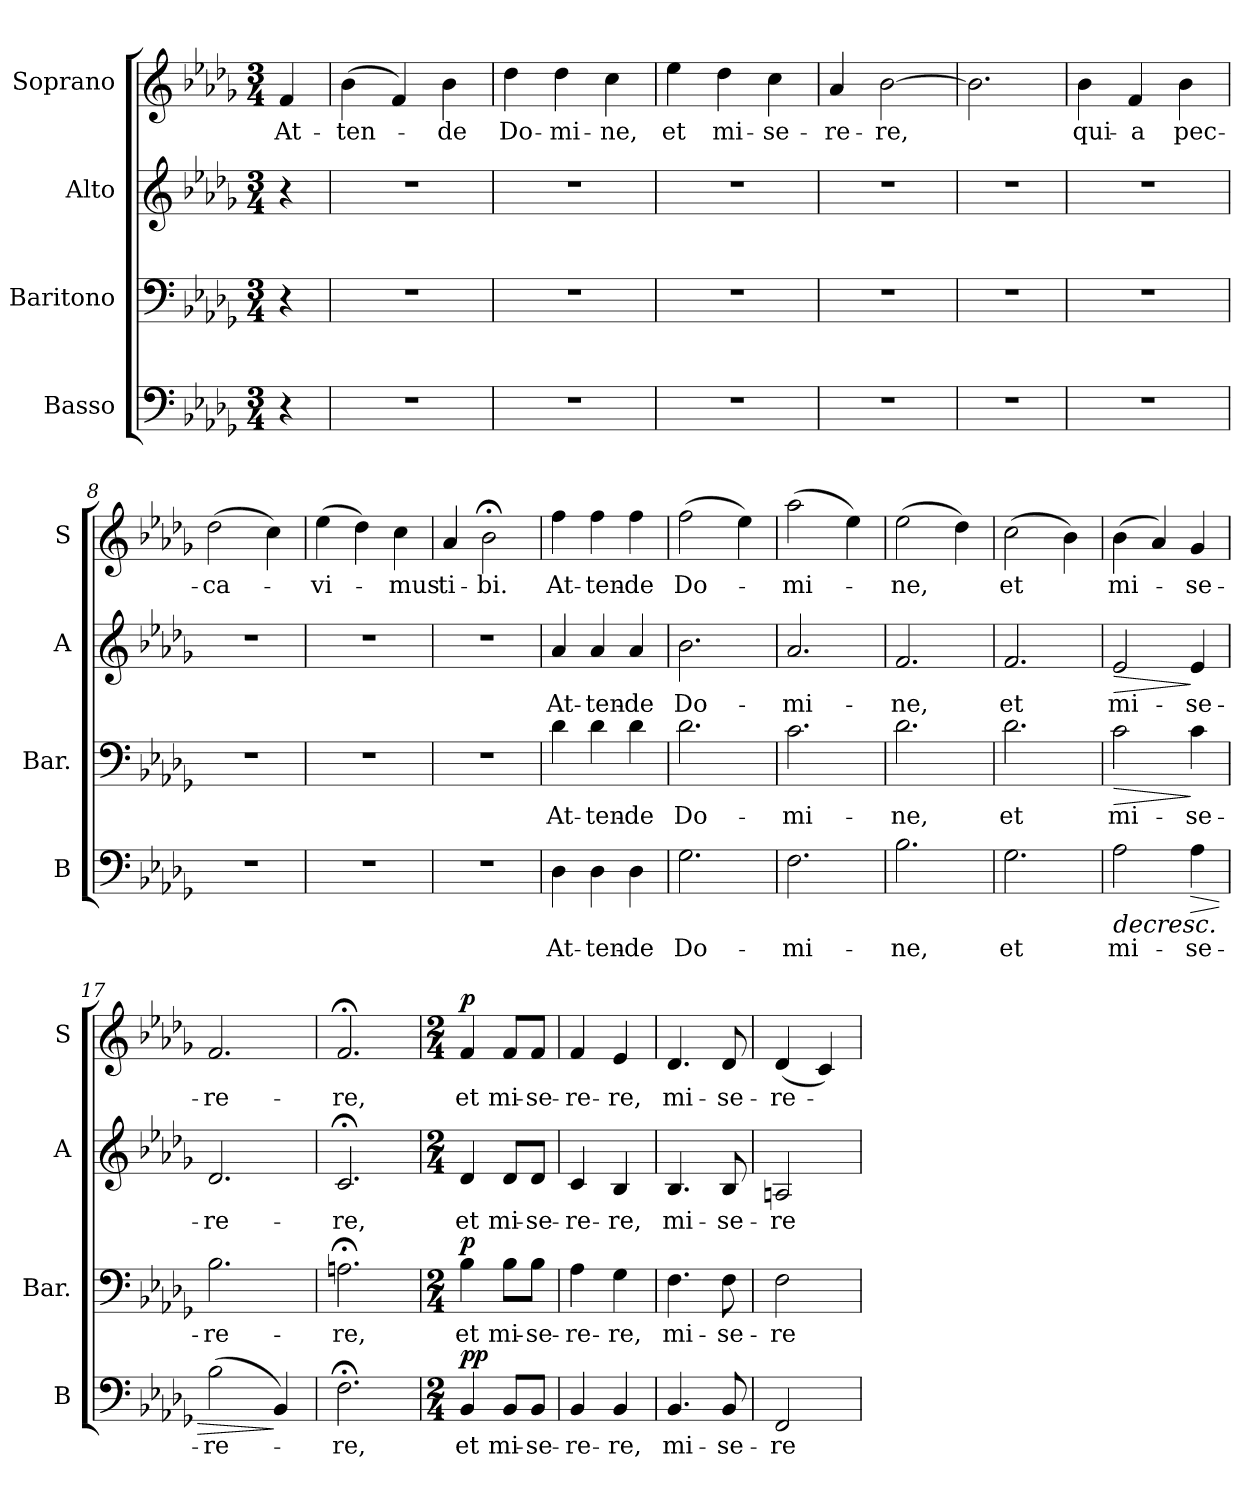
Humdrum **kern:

**kern	**text	**dynam	**kern	**text	**dynam	**kern	**text	**dynam	**kern	**text	**dynam
*part4	*part4	*part4	*part3	*part3	*part3	*part2	*part2	*part2	*part1	*part1	*part1
*staff4	*staff4	*staff4	*staff3	*staff3	*staff3	*staff2	*staff2	*staff2	*staff1	*staff1	*staff1
*I"Basso	*	*	*I"Baritono	*	*	*I"Alto	*	*	*I"Soprano	*	*
*I'B	*	*	*I'Bar.	*	*	*I'A	*	*	*I'S	*	*
!!LO:PB:g=z
*stria5	*	*	*stria5	*	*	*stria5	*	*	*stria5	*	*
*clefF4	*	*	*clefF4	*	*	*clefG2	*	*	*clefG2	*	*
*k[b-e-a-d-g-]	*	*	*k[b-e-a-d-g-]	*	*	*k[b-e-a-d-g-]	*	*	*k[b-e-a-d-g-]	*	*
*D-:	*	*	*D-:	*	*	*D-:	*	*	*D-:	*	*
*M3/4	*	*	*M3/4	*	*	*M3/4	*	*	*M3/4	*	*
=1	=1	=1	=1	=1	=1	=1	=1	=1	=1	=1	=1
!	!	!	!	!	!	!	!	!	!	!LO:LY:b:cj	!
4r	.	.	4r	.	.	4r	.	.	4f/	At-	.
=2	=2	=2	=2	=2	=2	=2	=2	=2	=2	=2	=2
!LO:N:vis=1	!	!	!LO:N:vis=1	!	!	!LO:N:vis=1	!	!	!	!LO:LY:b:cj	!
2.r	.	.	2.r	.	.	2.r	.	.	(>4b-\	-ten-	.
.	.	.	.	.	.	.	.	.	4f/)	.	.
!	!	!	!	!	!	!	!	!	!	!LO:LY:b:cj	!
.	.	.	.	.	.	.	.	.	4b-\	-de	.
=3	=3	=3	=3	=3	=3	=3	=3	=3	=3	=3	=3
!LO:N:vis=1	!	!	!LO:N:vis=1	!	!	!LO:N:vis=1	!	!	!	!LO:LY:b:cj	!
2.r	.	.	2.r	.	.	2.r	.	.	4dd-\	Do-	.
!	!	!	!	!	!	!	!	!	!	!LO:LY:b:cj	!
.	.	.	.	.	.	.	.	.	4dd-\	-mi-	.
!	!	!	!	!	!	!	!	!	!	!LO:LY:b:cj	!
.	.	.	.	.	.	.	.	.	4cc\	-ne,	.
=4	=4	=4	=4	=4	=4	=4	=4	=4	=4	=4	=4
!LO:N:vis=1	!	!	!LO:N:vis=1	!	!	!LO:N:vis=1	!	!	!	!LO:LY:b:cj	!
2.r	.	.	2.r	.	.	2.r	.	.	4ee-\	et	.
!	!	!	!	!	!	!	!	!	!	!LO:LY:b:cj	!
.	.	.	.	.	.	.	.	.	4dd-\	mi-	.
!	!	!	!	!	!	!	!	!	!	!LO:LY:b:cj	!
.	.	.	.	.	.	.	.	.	4cc\	-se-	.
=5	=5	=5	=5	=5	=5	=5	=5	=5	=5	=5	=5
!LO:N:vis=1	!	!	!LO:N:vis=1	!	!	!LO:N:vis=1	!	!	!	!LO:LY:b:cj	!
2.r	.	.	2.r	.	.	2.r	.	.	4a-/	-re-	.
!	!	!	!	!	!	!	!	!	!	!LO:LY:b:cj	!
.	.	.	.	.	.	.	.	.	[>2b-\	-re,	.
=6	=6	=6	=6	=6	=6	=6	=6	=6	=6	=6	=6
!LO:N:vis=1	!	!	!LO:N:vis=1	!	!	!LO:N:vis=1	!	!	!	!	!
2.r	.	.	2.r	.	.	2.r	.	.	2.b-\]	.	.
!!LO:LB:g=z
=7	=7	=7	=7	=7	=7	=7	=7	=7	=7	=7	=7
!LO:N:vis=1	!	!	!LO:N:vis=1	!	!	!LO:N:vis=1	!	!	!	!LO:LY:b:cj	!
2.r	.	.	2.r	.	.	2.r	.	.	4b-\	qui-	.
!	!	!	!	!	!	!	!	!	!	!LO:LY:b:cj	!
.	.	.	.	.	.	.	.	.	4f/	-a	.
!	!	!	!	!	!	!	!	!	!	!LO:LY:b:cj	!
.	.	.	.	.	.	.	.	.	4b-\	pec-	.
=8	=8	=8	=8	=8	=8	=8	=8	=8	=8	=8	=8
!LO:N:vis=1	!	!	!LO:N:vis=1	!	!	!LO:N:vis=1	!	!	!	!LO:LY:b:cj	!
2.r	.	.	2.r	.	.	2.r	.	.	(>2dd-\	-ca-	.
.	.	.	.	.	.	.	.	.	4cc\)	.	.
=9	=9	=9	=9	=9	=9	=9	=9	=9	=9	=9	=9
!LO:N:vis=1	!	!	!LO:N:vis=1	!	!	!LO:N:vis=1	!	!	!	!LO:LY:b:cj	!
2.r	.	.	2.r	.	.	2.r	.	.	(>4ee-\	-vi-	.
.	.	.	.	.	.	.	.	.	4dd-\)	.	.
!	!	!	!	!	!	!	!	!	!	!LO:LY:b:cj	!
.	.	.	.	.	.	.	.	.	4cc\	-mus	.
=10	=10	=10	=10	=10	=10	=10	=10	=10	=10	=10	=10
!LO:N:vis=1	!	!	!LO:N:vis=1	!	!	!LO:N:vis=1	!	!	!	!LO:LY:b:cj	!
2.r	.	.	2.r	.	.	2.r	.	.	4a-/	ti-	.
!	!	!	!	!	!	!	!	!	!	!LO:LY:b:cj	!
.	.	.	.	.	.	.	.	.	2b-;<\	-bi.	.
=11	=11	=11	=11	=11	=11	=11	=11	=11	=11	=11	=11
!	!LO:LY:b:cj	!	!	!LO:LY:b:cj	!	!	!LO:LY:b:cj	!	!	!LO:LY:b:cj	!
4D-\	At-	.	4d-\	At-	.	4a-/	At-	.	4ff\	At-	.
!	!LO:LY:b:cj	!	!	!LO:LY:b:cj	!	!	!LO:LY:b:cj	!	!	!LO:LY:b:cj	!
4D-\	-ten-	.	4d-\	-ten-	.	4a-/	-ten-	.	4ff\	-ten-	.
!	!LO:LY:b:cj	!	!	!LO:LY:b:cj	!	!	!LO:LY:b:cj	!	!	!LO:LY:b:cj	!
4D-\	-de	.	4d-\	-de	.	4a-/	-de	.	4ff\	-de	.
=12	=12	=12	=12	=12	=12	=12	=12	=12	=12	=12	=12
!	!LO:LY:b:cj	!	!	!LO:LY:b:cj	!	!	!LO:LY:b:cj	!	!	!LO:LY:b:cj	!
2.G-\	Do-	.	2.d-\	Do-	.	2.b-\	Do-	.	(>2ff\	Do-	.
.	.	.	.	.	.	.	.	.	4ee-\)	.	.
!!LO:LB:g=z
=13	=13	=13	=13	=13	=13	=13	=13	=13	=13	=13	=13
!	!LO:LY:b:cj	!	!	!LO:LY:b:cj	!	!	!LO:LY:b:cj	!	!	!LO:LY:b:cj	!
2.F\	-mi-	.	2.c\	-mi-	.	2.a-/	-mi-	.	(>2aa-\	-mi-	.
.	.	.	.	.	.	.	.	.	4ee-\)	.	.
=14	=14	=14	=14	=14	=14	=14	=14	=14	=14	=14	=14
!	!LO:LY:b:cj	!	!	!LO:LY:b:cj	!	!	!LO:LY:b:cj	!	!	!LO:LY:b	!
2.B-\	-ne,	.	2.d-\	-ne,	.	2.f/	-ne,	.	(>2ee-\	-ne,	.
.	.	.	.	.	.	.	.	.	4dd-\)	.	.
=15	=15	=15	=15	=15	=15	=15	=15	=15	=15	=15	=15
!	!LO:LY:b:cj	!	!	!LO:LY:b:cj	!	!	!LO:LY:b:cj	!	!	!LO:LY:b:cj	!
2.G-\	et	.	2.d-\	et	.	2.f/	et	.	(>2cc\	et	.
.	.	.	.	.	.	.	.	.	4b-\)	.	.
=16	=16	=16	=16	=16	=16	=16	=16	=16	=16	=16	=16
!	!LO:LY:b:cj	!LO:HP:b	!	!LO:LY:b:cj	!LO:HP:b	!	!LO:LY:b:cj	!LO:HP:b	!	!LO:LY:b:cj	!
2A-\	mi-	>	2c\	mi-	>	2e-/	mi-	>	(>4b-\	mi-	.
.	.	.	.	.	.	.	.	.	4a-/)	.	.
!	!LO:LY:b:cj	!LO:HP:b	!	!LO:LY:b:cj	!	!	!LO:LY:b:cj	!	!	!LO:LY:b:cj	!
4A-\	-se-	>	4c\	-se-	]	4e-/	-se-	]	4g-/	-se-	.
=17	=17	=17	=17	=17	=17	=17	=17	=17	=17	=17	=17
!	!LO:LY:b:cj	!	!	!LO:LY:b:cj	!	!	!LO:LY:b:cj	!	!	!LO:LY:b:cj	!
(>2B-\	-re-	.	2.B-\	-re-	.	2.d-/	-re-	.	2.f/	-re-	.
4BB-/)	.	] ]	.	.	.	.	.	.	.	.	.
=18	=18	=18	=18	=18	=18	=18	=18	=18	=18	=18	=18
!	!LO:LY:b:cj	!	!	!LO:LY:b:cj	!	!	!LO:LY:b:cj	!	!	!LO:LY:b:cj	!
2.F;<\	-re,	.	2.An;<\	-re,	.	2.c;</	-re,	.	2.f;</	-re,	.
!!LO:PB:g=z
=19	=19	=19	=19	=19	=19	=19	=19	=19	=19	=19	=19
*M2/4	*	*	*M2/4	*	*	*M2/4	*	*	*M2/4	*	*
!	!LO:LY:b:cj	!LO:DY:a	!	!LO:LY:b:cj	!	!	!LO:LY:b:cj	!	!	!LO:LY:b:cj	!
!	!	!LO:DY:n=1:b	!	!	!LO:DY:a	!	!	!	!	!	!LO:DY:b
4BB-/	et	p p	4B-\	et	p	4d-/	et	.	4f>/	et	p
!	!LO:LY:b:cj	!	!	!LO:LY:b:cj	!	!	!LO:LY:b:cj	!	!	!LO:LY:b:cj	!
8BB-/L	mi-	.	8B-\L	mi-	.	8d-/L	mi-	.	8f/L	mi-	.
!	!LO:LY:b:cj	!	!	!LO:LY:b:cj	!	!	!LO:LY:b:cj	!	!	!LO:LY:b:cj	!
8BB-/J	-se-	.	8B-\J	-se-	.	8d-/J	-se-	.	8f/J	-se-	.
=20	=20	=20	=20	=20	=20	=20	=20	=20	=20	=20	=20
!	!LO:LY:b:cj	!	!	!LO:LY:b:cj	!	!	!LO:LY:b:cj	!	!	!LO:LY:b:cj	!
4BB-/	-re-	.	4A-\	-re-	.	4c/	-re-	.	4f/	-re-	.
!	!LO:LY:b:cj	!	!	!LO:LY:b:cj	!	!	!LO:LY:b:cj	!	!	!LO:LY:b:cj	!
4BB-/	-re,	.	4G-\	-re,	.	4B-/	-re,	.	4e-/	-re,	.
=21	=21	=21	=21	=21	=21	=21	=21	=21	=21	=21	=21
!	!LO:LY:b:cj	!	!	!LO:LY:b:cj	!	!	!LO:LY:b:cj	!	!	!LO:LY:b:cj	!
4.BB-/	mi-	.	4.F\	mi-	.	4.B-/	mi-	.	4.d-/	mi-	.
!	!LO:LY:b:cj	!	!	!LO:LY:b:cj	!	!	!LO:LY:b:cj	!	!	!LO:LY:b:cj	!
8BB-/	-se-	.	8F\	-se-	.	8B-/	-se-	.	8d-/	-se-	.
=22	=22	=22	=22	=22	=22	=22	=22	=22	=22	=22	=22
!	!LO:LY:b:cj	!	!	!LO:LY:b:cj	!	!	!LO:LY:b:cj	!	!	!LO:LY:b:cj	!
2FF/	-re-	.	2F\	-re-	.	2An/	-re-	.	(<4d-/	-re-	.
.	.	.	.	.	.	.	.	.	4c/)	.	.
=	=	=	=	=	=	=	=	=	=	=	=
*-	*-	*-	*-	*-	*-	*-	*-	*-	*-	*-	*-
